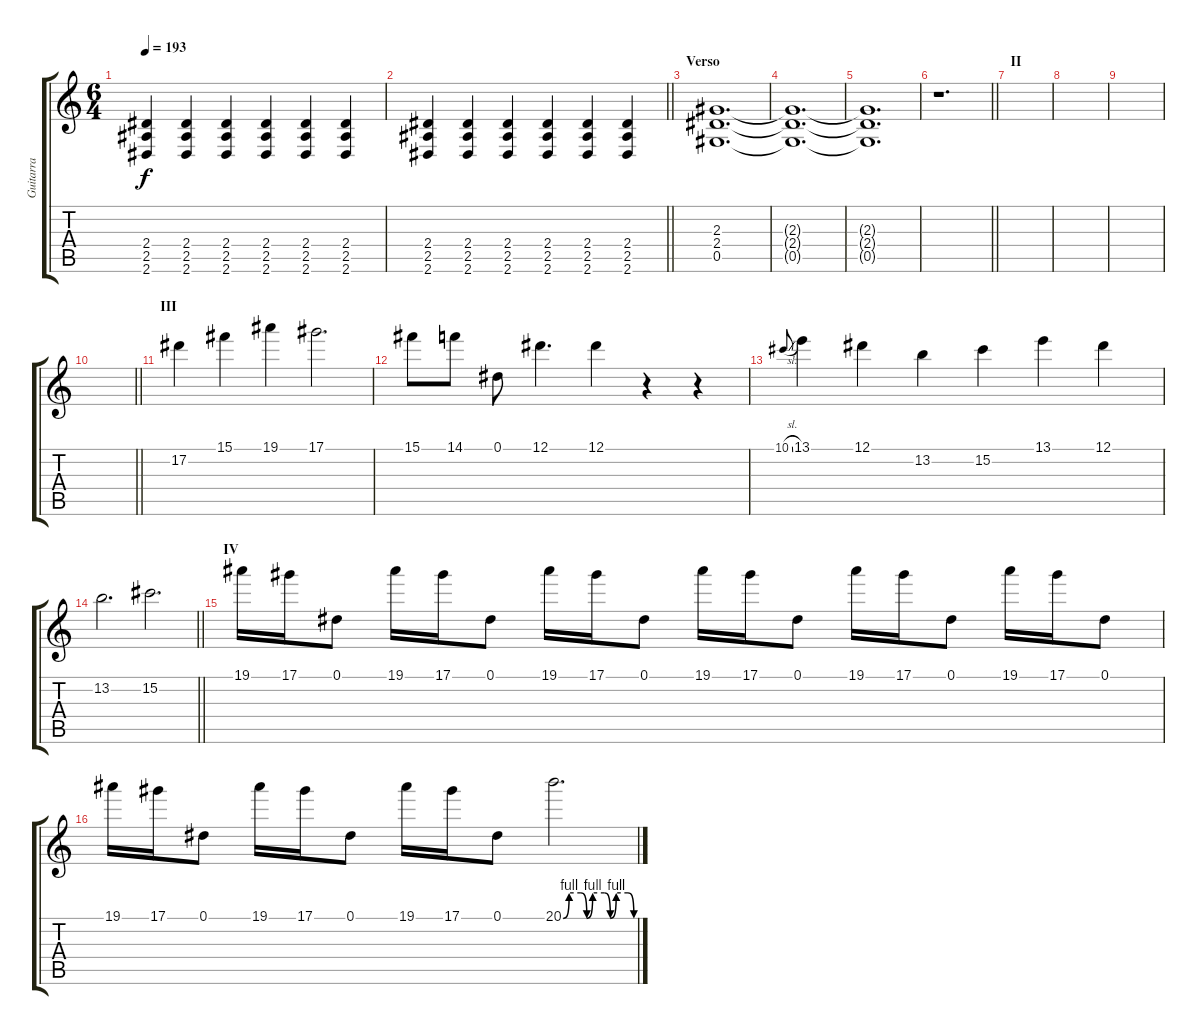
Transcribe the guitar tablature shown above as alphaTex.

\track ("Guitarra" "Guitarra") {instrument distortionguitar}
\staff {score tabs}
\tuning (Eb4 Bb3 Gb3 Db3 Ab2 Db2) {hide}
\ts (6 4)
\tempo 193
\clef g2
\ks c
(2.4 2.5 2.6).4{dy f} (2.4 2.5 2.6).4 (2.4 2.5 2.6).4 (2.4 2.5 2.6).4 (2.4 2.5 2.6).4 (2.4 2.5 2.6).4 |
\barLineRight lightlight
(2.4 2.5 2.6).4 (2.4 2.5 2.6).4 (2.4 2.5 2.6).4 (2.4 2.5 2.6).4 (2.4 2.5 2.6).4 (2.4 2.5 2.6).4 |
\section ("" "Verso")
(2.3 2.4 0.5).1{d volume 0} |
(2.3{t} 2.4{t} 0.5{t}).1{d} |
(2.3{t} 2.4{t} 0.5{t}).1{d} |
\barLineRight lightlight
r.1{d volume 12} |
\section ("" "II")
|
|
|
\barLineRight lightlight
|
\section ("" "III")
17.2.4 15.1.4 19.1.4 17.1.2{d} |
15.1.8 14.1.8 0.1.8 12.1.4{d} 12.1.4 r.4 r.4 |
10.1{sl}.8{gr onbeat} 13.1.4 12.1.4 13.2.4 15.2.4 13.1.4 12.1.4 |
\barLineRight lightlight
13.2.2{d} 15.2.2{d} |
\section ("" "IV")
19.1.16 17.1.16 0.1.8 19.1.16 17.1.16 0.1.8 19.1.16 17.1.16 0.1.8 19.1.16 17.1.16 0.1.8 19.1.16 17.1.16 0.1.8 19.1.16 17.1.16 0.1.8 |
19.1.16 17.1.16 0.1.8 19.1.16 17.1.16 0.1.8 19.1.16 17.1.16 0.1.8 20.1{be (custom 0 0 5 4 15 4 20 0 25 4 35 4 40 0 45 4 55 4 60 0)}.2{d}
